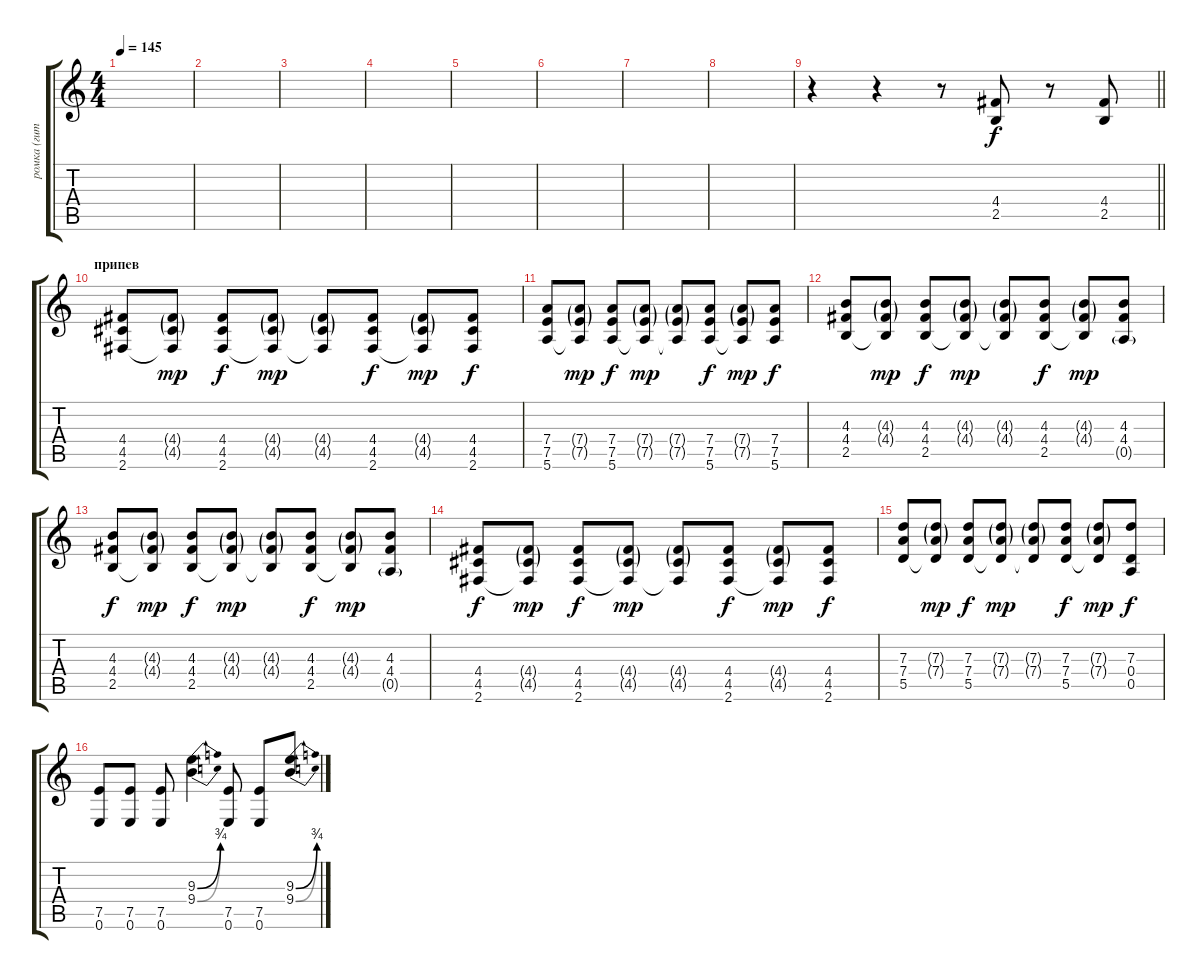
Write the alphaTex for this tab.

\track ("ромка (гитара)" "ромка (гит") {instrument overdrivenguitar}
\staff {score tabs}
\tuning (E4 B3 G3 D3 A2 E2) {hide}
\ts (4 4)
\tempo 145
\clef g2
\ks c
|
|
|
|
|
|
|
|
\barLineRight lightlight
r.4 r.4 r.8 (4.4 2.5).8{dy f} r.8 (4.4 2.5).8 |
\section ("" "припев")
(4.4 4.5 2.6).8 (4.4{g} 4.5{g} 2.6{t}).8{dy mp} (4.4 4.5 2.6).8{dy f} (4.4{g} 4.5{g} 2.6{t}).8{dy mp} (4.4{g} 4.5{g} 2.6{t}).8 (4.4 4.5 2.6).8{dy f} (4.4{g} 4.5{g} 2.6{t}).8{dy mp} (4.4 4.5 2.6).8{dy f} |
(7.4 7.5 5.6).8 (7.4{g} 7.5{g} 5.6{t}).8{dy mp} (7.4 7.5 5.6).8{dy f} (7.4{g} 7.5{g} 5.6{t}).8{dy mp} (7.4{g} 7.5{g} 5.6{t}).8 (7.4 7.5 5.6).8{dy f} (7.4{g} 7.5{g} 5.6{t}).8{dy mp} (7.4 7.5 5.6).8{dy f} |
(4.3 4.4 2.5).8 (4.3{g} 4.4{g} 2.5{t}).8{dy mp} (4.3 4.4 2.5).8{dy f} (4.3{g} 4.4{g} 2.5{t}).8{dy mp} (4.3{g} 4.4{g} 2.5{t}).8 (4.3 4.4 2.5).8{dy f} (4.3{g} 4.4{g} 2.5{t}).8{dy mp} (4.3 4.4 0.5{g}).8 |
(4.3 4.4 2.5).8{dy f} (4.3{g} 4.4{g} 2.5{t}).8{dy mp} (4.3 4.4 2.5).8{dy f} (4.3{g} 4.4{g} 2.5{t}).8{dy mp} (4.3{g} 4.4{g} 2.5{t}).8 (4.3 4.4 2.5).8{dy f} (4.3{g} 4.4{g} 2.5{t}).8{dy mp} (4.3 4.4 0.5{g}).8 |
(4.4 4.5 2.6).8{dy f} (4.4{g} 4.5{g} 2.6{t}).8{dy mp} (4.4 4.5 2.6).8{dy f} (4.4{g} 4.5{g} 2.6{t}).8{dy mp} (4.4{g} 4.5{g} 2.6{t}).8 (4.4 4.5 2.6).8{dy f} (4.4{g} 4.5{g} 2.6{t}).8{dy mp} (4.4 4.5 2.6).8{dy f} |
(7.3 7.4 5.5).8 (7.3{g} 7.4{g} 5.5{t}).8{dy mp} (7.3 7.4 5.5).8{dy f} (7.3{g} 7.4{g} 5.5{t}).8{dy mp} (7.3{g} 7.4{g} 5.5{t}).8 (7.3 7.4 5.5).8{dy f} (7.3{g} 7.4{g} 5.5{t}).8{dy mp} (7.3 0.4 0.5).8{dy f} |
(7.5 0.6).8 (7.5 0.6).8 (7.5 0.6).8 (9.3{be (bend 0 0 60 3)} 9.4{be (bend 0 0 60 3)}).4 (7.5 0.6).8 (7.5 0.6).8 (9.3{be (bend 0 0 60 3)} 9.4{be (bend 0 0 60 3)}).8
